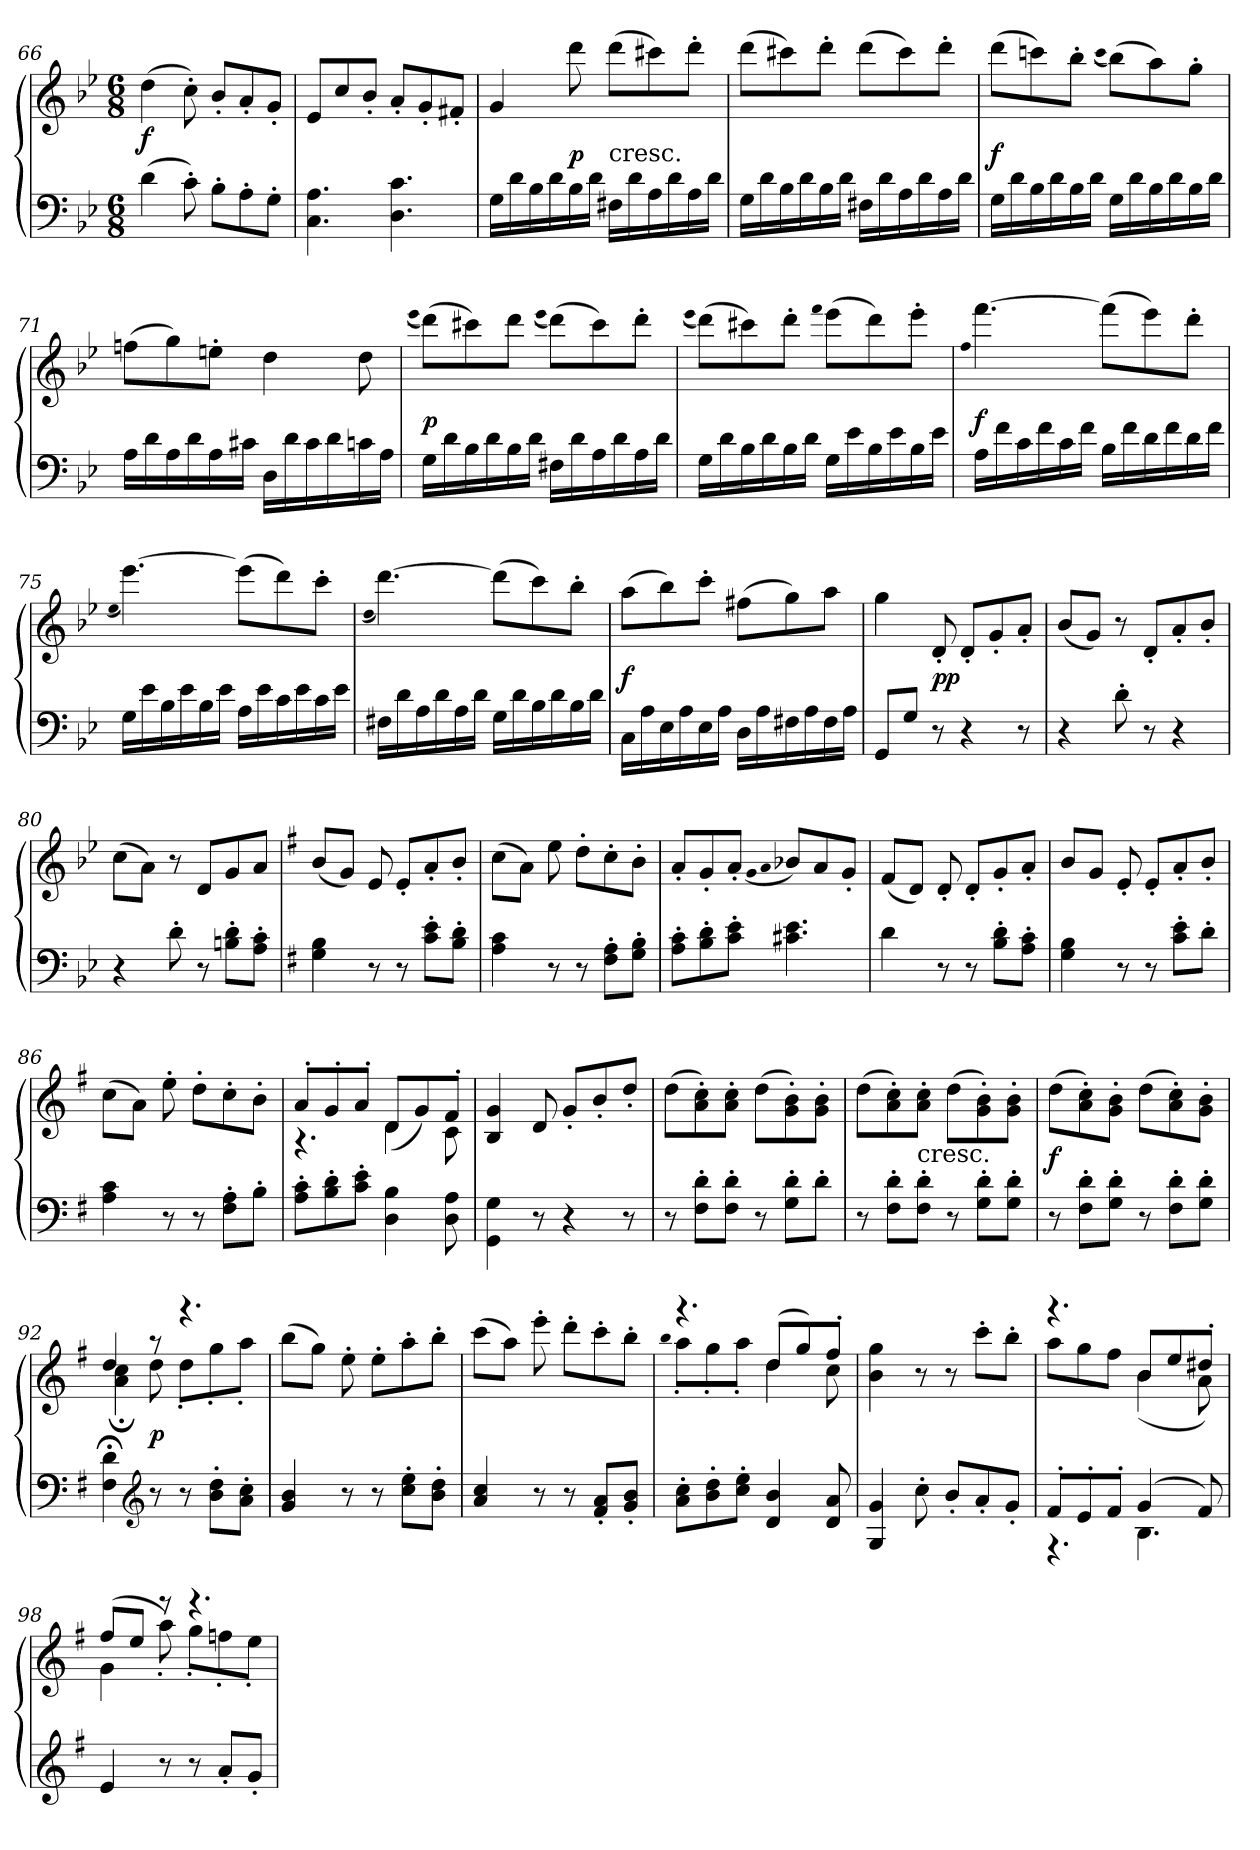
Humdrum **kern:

**kern	**kern	**dynam
*part1	*part1	*part1
*staff2	*staff1	*staff1/2
*clefF4	*clefG2	*
*k[b-e-]	*k[b-e-]	*
*g:	*g:	*
*M6/8	*M6/8	*
=66	=66	=66
(4d\	(4dd\	f
8c'\)	8cc'\)	.
8B-'\L	8b-'/L	.
8A'\	8a'/	.
8G'\J	8g'/J	.
=67	=67	=67
4.C\ 4.A\	8e-/L	.
.	8cc/	.
.	8b-'/J	.
4.D\ 4.c\	8a'/L	.
.	8g'/	.
.	8f#X'/J	.
=68	=68	=68
16G\LL	4g/	.
16d\	.	.
16B-\	.	.
16d\	.	.
16B-\	8ddd\	p
16d\JJ	.	.
!	!LO:TX:c:t=cresc.	!
16F#X\LL	(8ddd\L	.
16d\	.	.
16A\	8ccc#X\)	.
16d\	.	.
16A\	8ddd'\J	.
16d\JJ	.	.
=69	=69	=69
16G\LL	(8ddd\L	.
16d\	.	.
16B-\	8ccc#X\)	.
16d\	.	.
16B-\	8ddd'\J	.
16d\JJ	.	.
16F#X\LL	(8ddd\L	.
16d\	.	.
16A\	8ccc#\)	.
16d\	.	.
16A\	8ddd'\J	.
16d\JJ	.	.
=70	=70	=70
16G\LL	(8ddd\L	f
16d\	.	.
16B-\	8cccn\)	.
16d\	.	.
16B-\	8bb-'\J	.
16d\JJ	.	.
.	(qccc	.
16G\LL	(8bb-\L)	.
16d\	.	.
16B-\	8aa\)	.
16d\	.	.
16B-\	8gg'\J	.
16d\JJ	.	.
=71	=71	=71
16A\LL	(8ffn\L	.
16d\	.	.
16A\	8gg\)	.
16d\	.	.
16A\	8een'\J	.
16c#X\JJ	.	.
16D\LL	4dd\	.
16d\	.	.
16c#\	.	.
16d\	.	.
16cn\	8dd\	.
16A\JJ	.	.
=72	=72	=72
.	(qeee-	.
16G\LL	(8ddd\L)	p
16d\	.	.
16B-\	8ccc#X\)	.
16d\	.	.
16B-\	8ddd\J	.
16d\JJ	.	.
.	(qeee-	.
16F#X\LL	(8ddd\L)	.
16d\	.	.
16A\	8ccc#\)	.
16d\	.	.
16A\	8ddd'\J	.
16d\JJ	.	.
=73	=73	=73
.	(qeee-	.
16G\LL	(8ddd\L)	.
16d\	.	.
16B-\	8ccc#X\)	.
16d\	.	.
16B-\	8ddd'\J	.
16d\JJ	.	.
.	qfff	.
16G\LL	(8eee-\L	.
16e-\	.	.
16B-\	8ddd\)	.
16e-\	.	.
16B-\	8eee-'\J	.
16e-\JJ	.	.
=74	=74	=74
.	qff	.
16A\LL	[4.fff\	f
16f\	.	.
16c\	.	.
16f\	.	.
16c\	.	.
16f\JJ	.	.
16B-\LL	(8fff\L]	.
16f\	.	.
16d\	8eee-\)	.
16f\	.	.
16d\	8ddd'\J	.
16f\JJ	.	.
=75	=75	=75
.	(qee-	.
16G\LL	[4.eee-\)	.
16e-\	.	.
16B-\	.	.
16e-\	.	.
16B-\	.	.
16e-\JJ	.	.
16A\LL	(8eee-\L]	.
16e-\	.	.
16c\	8ddd\)	.
16e-\	.	.
16c\	8ccc'\J	.
16e-\JJ	.	.
=76	=76	=76
.	(qdd	.
16F#X\LL	[4.ddd\)	.
16d\	.	.
16A\	.	.
16d\	.	.
16A\	.	.
16d\JJ	.	.
16G\LL	(8ddd\L]	.
16d\	.	.
16B-\	8ccc\)	.
16d\	.	.
16B-\	8bb-'\J	.
16d\JJ	.	.
=77	=77	=77
16C\LL	(8aa\L	f
16A\	.	.
16E-\	8bb-\)	.
16A\	.	.
16E-\	8ccc'\J	.
16A\JJ	.	.
16D\LL	(8ff#X\L	.
16A\	.	.
16F#X\	8gg\)	.
16A\	.	.
16F#\	8aa\J	.
16A\JJ	.	.
=78	=78	=78
8GG/L	4gg\	.
8G/J	.	.
8r	8d'/	pp
4r	8d'/L	.
.	8g'/	.
8r	8a'/J	.
=79	=79	=79
4r	(8b-/L	.
.	8g/J)	.
8d'\	8r	.
8r	8d'/L	.
4r	8a'/	.
.	8b-'/J	.
=80	=80	=80
4r	(8cc\L	.
.	8a\J)	.
8d'\	8r	.
8r	8d/L	.
8Bn'\ 8d'\L	8g/	.
8A'\ 8c'\J	8a/J	.
=81	=81	=81
*k[f#]	*k[f#]	*
*G:	*G:	*
4G\ 4B\	(8b/L	.
.	8g/J)	.
8r	8e/	.
8r	8e'/L	.
8c'\ 8e'\L	8a'/	.
8B'\ 8d'\J	8b'/J	.
=82	=82	=82
4A\ 4c\	(8cc\L	.
.	8a\J)	.
8r	8ee\	.
8r	8dd'\L	.
8F#'\ 8A'\L	8cc'\	.
8G'\ 8B'\J	8b'\J	.
=83	=83	=83
8A'\ 8c'\L	8a'/L	.
8B'\ 8d'\	8g'/	.
8c'\ 8e'\J	8a'/J	.
.	(qg	.
.	qa	.
4.c#X\ 4.e\	8b-X/L)	.
.	8a/	.
.	8g'/J	.
=84	=84	=84
4d\	(8f#/L	.
.	8d/J)	.
8r	8d'/	.
8r	8d'/L	.
8B'\ 8d'\L	8g'/	.
8A'\ 8c'\J	8a'/J	.
=85	=85	=85
4G\ 4B\	8b/L	.
.	8g/J	.
8r	8e'/	.
8r	8e'/L	.
8c'\ 8e'\L	8a'/	.
8d'\J	8b'/J	.
=86	=86	=86
4A\ 4c\	(8cc\L	.
.	8a\J)	.
8r	8ee'\	.
8r	8dd'\L	.
8F#'\ 8A'\L	8cc'\	.
8B'\J	8b'\J	.
=87	=87	=87
*	*^	*
8A'\ 8c'\L	8a'/L	4.r	.
8B'\ 8d'\	8g'/	.	.
8c'\ 8e'\J	8a'/J	.	.
4D\ 4B\	8d/L	(4d\	.
.	8g/)	.	.
8D\ 8A\	8f#'/J	8c\	.
*	*v	*v	*
=88	=88	=88
4GG\ 4G\	4B/ 4g/	.
8r	8d/	.
4r	8g'/L	.
.	8b'/	.
8r	8dd'/J	.
=89	=89	=89
8r	(8dd\L	.
8F#'\ 8d'\L	8a'\ 8cc'\)	.
8F#'\ 8d'\J	8a'\ 8cc'\J	.
8r	(8dd\L	.
8G'\ 8d'\L	8g'\ 8b'\)	.
8d'\J	8g'\ 8b'\J	.
=90	=90	=90
8r	(8dd\L	.
8F#'\ 8d'\L	8a'\ 8cc'\)	.
!	!LO:TX:c:t=cresc.	!
8F#'\ 8d'\J	8a'\ 8cc'\J	.
8r	(8dd\L	.
8G'\ 8d'\L	8g'\ 8b'\)	.
8G'\ 8d'\J	8g'\ 8b'\J	.
=91	=91	=91
8r	(8dd\L	f
8F#'\ 8d'\L	8a'\ 8cc'\)	.
8G'\ 8d'\J	8g'\ 8b'\J	.
8r	(8dd\L	.
8F#'\ 8d'\L	8a'\ 8cc'\)	.
8G'\ 8d'\J	8g'\ 8b'\J	.
=92	=92	=92
*	*^	*
4F#;<\ 4d;<\	4dd/	4a;<\ 4cc;<\	.
*clefG2	*	*	*
8r	8r	8dd\	p
8r	4.r	8dd'\L	.
8b'\ 8dd'\L	.	8gg'\	.
8a'\ 8cc'\J	.	8aa'\J	.
*	*v	*v	*
=93	=93	=93
4g/ 4b/	(8bb\L	.
.	8gg\J)	.
8r	8ee'\	.
8r	8ee'\L	.
8cc'\ 8ee'\L	8aa'\	.
8b'\ 8dd'\J	8bb'\J	.
=94	=94	=94
4a/ 4cc/	(8ccc\L	.
.	8aa\J)	.
8r	8eee'\	.
8r	8ddd'\L	.
8f#'/ 8a'/L	8ccc'\	.
8g'/ 8b'/J	8bb'\J	.
=95	=95	=95
*	*^	*
.	.	qbb	.
8a'\ 8cc'\L	4.r	8aa'\L	.
8b'\ 8dd'\	.	8gg'\	.
8cc'\ 8ee'\J	.	8aa'\J	.
4d/ 4b/	(8dd/L	4dd\	.
.	8gg/)	.	.
8d/ 8a/	8ff#'/J	8cc\	.
*	*v	*v	*
=96	=96	=96
4G/ 4g/	4b\ 4gg\	.
8cc'\	8r	.
8b'/L	8r	.
8a'/	8ccc'\L	.
8g'/J	8bb'\J	.
=97	=97	=97
*^	*^	*
8f#'/L	4.r	4.r	8aa\L	.
8e'/	.	.	8gg\	.
8f#'/J	.	.	8ff#\J	.
(4g/	4.B\	8b/L	(4b\	.
.	.	8ee/	.	.
8f#/)	.	8dd#X'/J)	8a\	.
*v	*v	*	*	*
=98	=98	=98	=98
4e/	(8ff#/L	4g\	.
.	8ee/J	.	.
8r	8r	8aa'\)	.
8r	4.r	8gg'\L	.
8a'/L	.	8ffn'\	.
8g'/J	.	8ee'\J	.
*	*v	*v	*
=	=	=
*-	*-	*-
